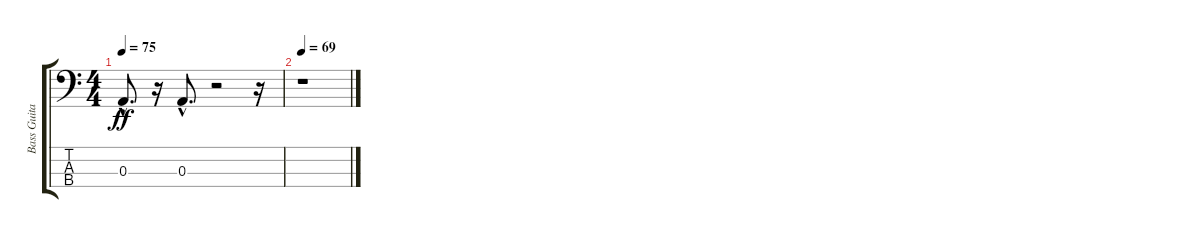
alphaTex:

\track ("Bass Guitar I" "Bass Guita") {instrument electricguitarmuted}
\staff {score tabs}
\tuning (G2 D2 A1 E1) {hide}
\ts (4 4)
\tempo 75
\clef f4
\ks c
0.3{hac}.8{d dy ff} r.16 0.3{hac}.8{d} r.2 r.16 |
\tempo 69
r.1
